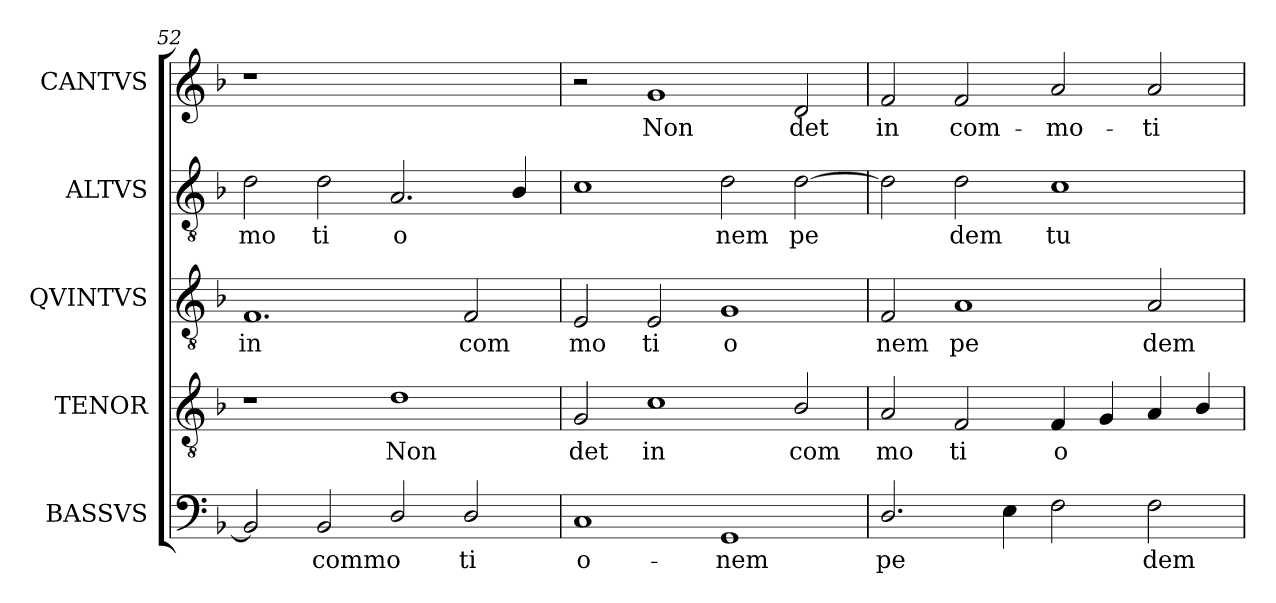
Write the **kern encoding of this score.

**kern	**text	**kern	**text	**kern	**text	**kern	**text	**kern	**text
*part5	*part5	*part4	*part4	*part3	*part3	*part2	*part2	*part1	*part1
*staff5	*staff5	*staff4	*staff4	*staff3	*staff3	*staff2	*staff2	*staff1	*staff1
*I"BASSVS	*	*I"TENOR	*	*I"QVINTVS	*	*I"ALTVS	*	*I"CANTVS	*
*clefF4	*	*clefGv2	*	*clefGv2	*	*clefGv2	*	*clefG2	*
*ITrd-3c-5	*	*ITrd-3c-5	*	*ITrd-3c-5	*	*ITrd-3c-5	*	*	*
*k[b-e-]	*	*k[b-e-]	*	*k[b-e-]	*	*k[b-e-]	*	*k[b-]	*
*B-:	*	*B-:	*	*B-:	*	*B-:	*	*F:	*
=52	=52	=52	=52	=52	=52	=52	=52	=52	=52
!	!LO:LY:b:cj	!	!	!	!LO:LY:b:cj	!	!LO:LY:b:cj	!	!
2E-/]	.	1r	.	1.B-	in	2g\	mo	1r	.
!	!LO:LY:b:cj	!	!	!	!	!	!LO:LY:b:cj	!	!
2E-/	commo	.	.	.	.	2g\	ti	.	.
!	!LO:LY:b:cj	!	!LO:LY:b:cj	!	!	!	!LO:LY:b:cj	!	!
2G/	.	1g	Non	.	.	2.d/	o	1ryy	.
!	!LO:LY:b:cj	!	!	!	!LO:LY:b:cj	!	!	!	!
2G/	ti	.	.	2B-/	com	.	.	.	.
!	!	!	!	!	!	!	!LO:LY:b:cj	!	!
.	.	.	.	.	.	4e-/	.	.	.
!!LO:LB:g=z
=53	=53	=53	=53	=53	=53	=53	=53	=53	=53
!	!LO:LY:b:cj	!	!LO:LY:b:cj	!	!LO:LY:b:cj	!	!LO:LY:b:cj	!	!
1F	o-	2c/	det	2A/	mo	1f	.	2r	.
!	!	!	!LO:LY:b:cj	!	!LO:LY:b:cj	!	!	!	!LO:LY:b:cj
.	.	1f	in	2A/	ti	.	.	1g	Non
!	!LO:LY:b:cj	!	!	!	!LO:LY:b:cj	!	!LO:LY:b:cj	!	!
1C	-nem	.	.	1c	o	2g\	nem	.	.
!	!	!	!LO:LY:b:cj	!	!	!	!LO:LY:b:cj	!	!LO:LY:b:cj
.	.	2e-/	com	.	.	[>2g\	pe	2d/	det
=54	=54	=54	=54	=54	=54	=54	=54	=54	=54
!	!LO:LY:b:cj	!	!LO:LY:b:cj	!	!LO:LY:b:cj	!	!LO:LY:b:cj	!	!LO:LY:b:cj
2.G/	pe-	2d/	mo	2B-/	nem	2g\]	.	2f/	in
!	!	!	!LO:LY:b:cj	!	!LO:LY:b:cj	!	!LO:LY:b:cj	!	!LO:LY:b:cj
.	.	2B-/	ti	1d	pe	2g\	dem	2f/	com-
!	!LO:LY:b:cj	!	!	!	!	!	!	!	!
4A\	--	.	.	.	.	.	.	.	.
!	!LO:LY:b:cj	!	!LO:LY:b:cj	!	!	!	!LO:LY:b:cj	!	!LO:LY:b:cj
2B-\	--	4B-/	o	.	.	1f	tu	2a/	-mo-
!	!	!	!LO:LY:b:cj	!	!	!	!	!	!
.	.	4c/	.	.	.	.	.	.	.
!	!LO:LY:b:cj	!	!LO:LY:b:cj	!	!LO:LY:b:cj	!	!	!	!LO:LY:b:cj
2B-\	-dem	4d/	.	2d/	dem	.	.	2a/	-ti-
!	!	!	!LO:LY:b:cj	!	!	!	!	!	!
.	.	4e-/	.	.	.	.	.	.	.
=	=	=	=	=	=	=	=	=	=
*-	*-	*-	*-	*-	*-	*-	*-	*-	*-
